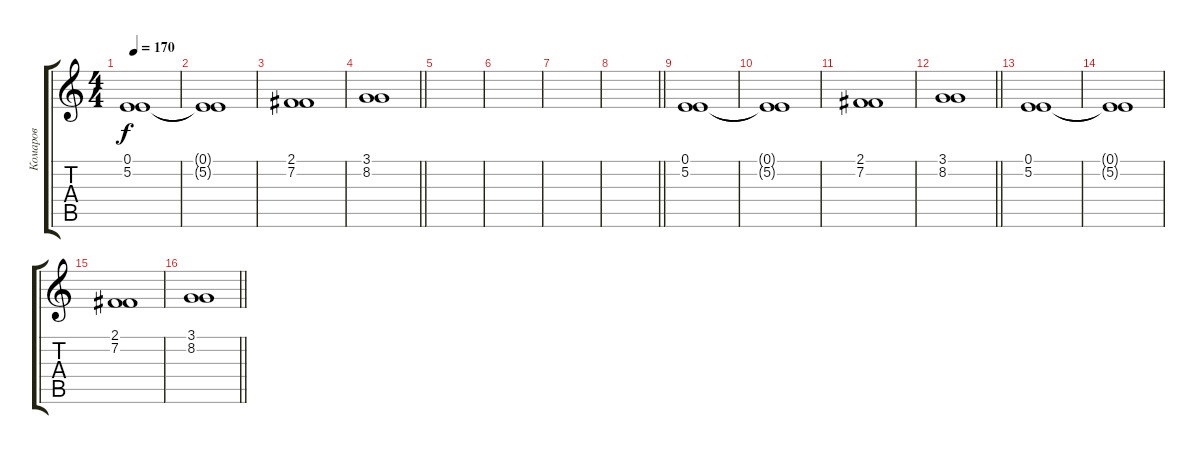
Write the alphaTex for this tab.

\track ("Комаров" "Комаров") {instrument pad3polysynth}
\staff {score tabs}
\tuning (E4 B3 G3 D3 A2 E2) {hide}
\ts (4 4)
\tempo 170
\clef g2
\ks c
(0.1 5.2).1{dy f} |
(0.1{t} 5.2{t}).1 |
(2.1 7.2).1 |
\barLineRight lightlight
(3.1 8.2).1 |
|
|
|
\barLineRight lightlight
|
(0.1 5.2).1 |
(0.1{t} 5.2{t}).1 |
(2.1 7.2).1 |
\barLineRight lightlight
(3.1 8.2).1 |
(0.1 5.2).1 |
(0.1{t} 5.2{t}).1 |
(2.1 7.2).1 |
\barLineRight lightlight
(3.1 8.2).1
